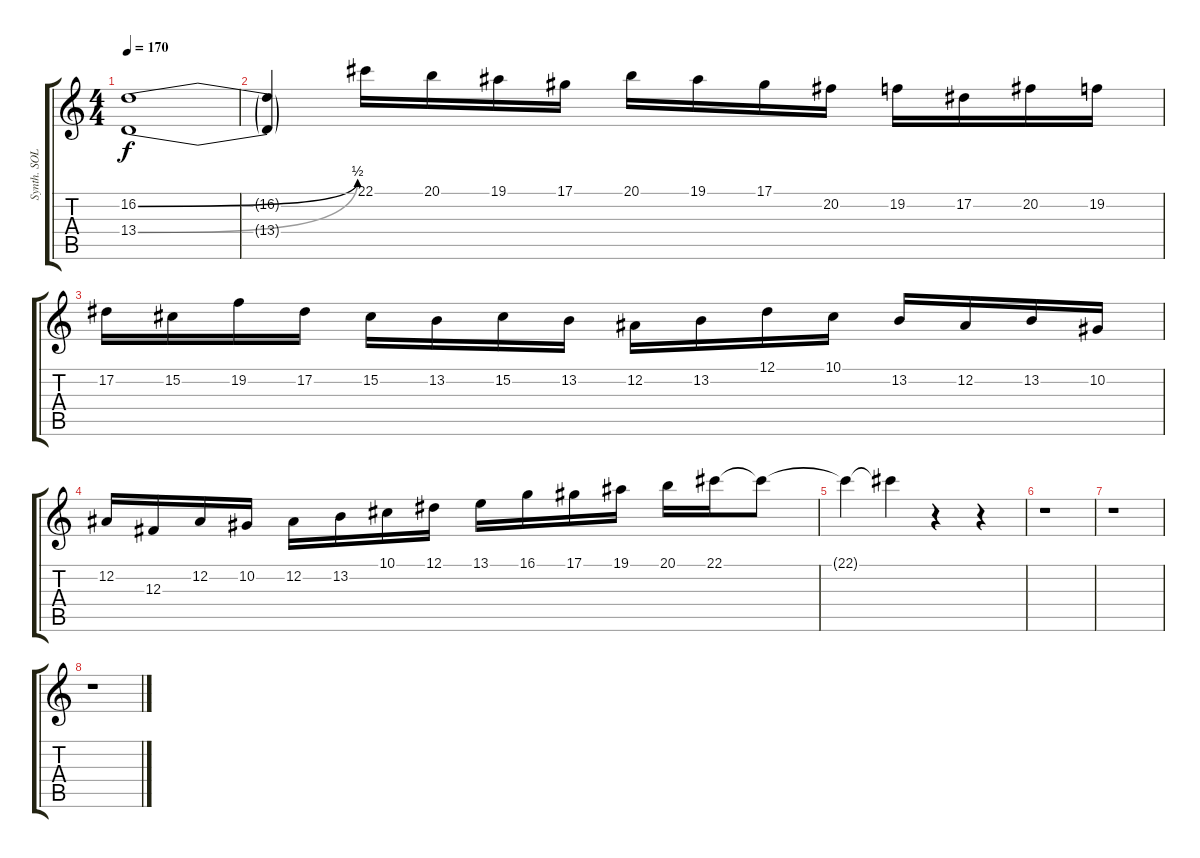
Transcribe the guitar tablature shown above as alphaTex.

\track ("Synth. SOLO" "Synth. SOL") {instrument lead1square}
\staff {score tabs}
\tuning (Eb4 Bb3 Gb3 Db3 Ab2 Eb2) {hide}
\ts (4 4)
\tempo 170
\clef g2
\ks c
(16.2{be (bend 0 0 60 2)} 13.4{be (bend 0 0 60 2)}).1{dy f instrument lead1square} |
(16.2{t} 13.4{t}).4 22.1.16 20.1.16 19.1.16 17.1.16 20.1.16 19.1.16 17.1.16 20.2.16 19.2.16 17.2.16 20.2.16 19.2.16 |
17.2.16 15.2.16 19.2.16 17.2.16 15.2.16 13.2.16 15.2.16 13.2.16 12.2.16 13.2.16 12.1.16 10.1.16 13.2.16 12.2.16 13.2.16 10.2.16 |
12.2.16 12.3.16 12.2.16 10.2.16 12.2.16 13.2.16 10.1.16 12.1.16 13.1.16 16.1.16 17.1.16 19.1.16 20.1.16 22.1.16 22.1{t}.8 |
22.1{t}.4 22.1{t}.4 r.4 r.4 |
r.1 |
r.1 |
r.1
